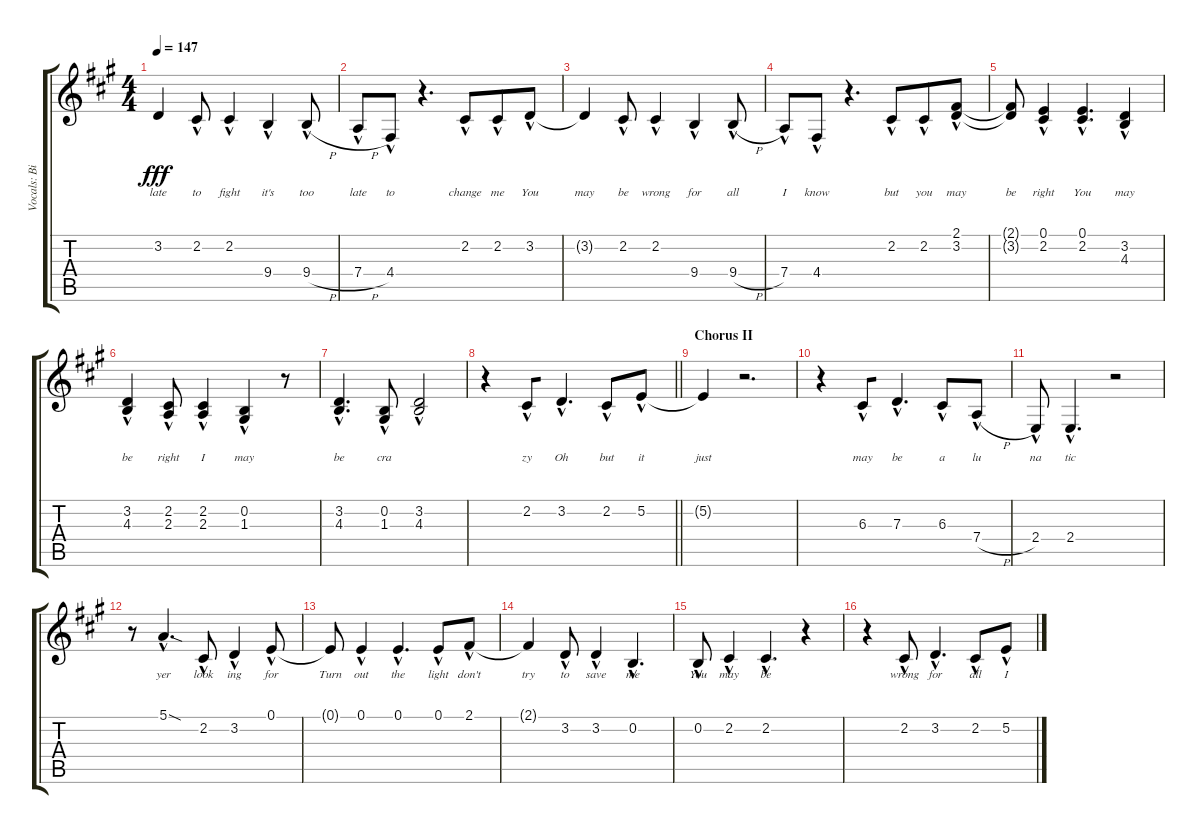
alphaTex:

\track ("Vocals: Billy" "Vocals: Bi") {instrument lead2sawtooth}
\staff {score tabs}
\tuning (E4 B3 G3 D3 A2 E2) {hide}
\ts (4 4)
\tempo 147
\clef g2
\ks a
3.2{t}.4{lyrics (0 "late") lyrics (1 "") lyrics (2 "") lyrics (3 "") lyrics (4 "") dy fff} 2.2{hac}.8{lyrics (0 "to") lyrics (1 "") lyrics (2 "") lyrics (3 "") lyrics (4 "")} 2.2{hac}.4{lyrics (0 "fight") lyrics (1 "") lyrics (2 "") lyrics (3 "") lyrics (4 "")} 9.4{hac}.4{lyrics (0 "it's") lyrics (1 "") lyrics (2 "") lyrics (3 "") lyrics (4 "")} 9.4{h hac}.8{lyrics (0 "too") lyrics (1 "") lyrics (2 "") lyrics (3 "") lyrics (4 "")} |
7.4{h hac}.8{lyrics (0 "late") lyrics (1 "") lyrics (2 "") lyrics (3 "") lyrics (4 "")} 4.4{hac}.8{lyrics (0 "to") lyrics (1 "") lyrics (2 "") lyrics (3 "") lyrics (4 "")} r.4{d} 2.2{hac}.8{lyrics (0 "change") lyrics (1 "") lyrics (2 "") lyrics (3 "") lyrics (4 "") beam merge} 2.2{hac}.8{lyrics (0 "me") lyrics (1 "") lyrics (2 "") lyrics (3 "") lyrics (4 "")} 3.2{hac}.8{lyrics (0 "You") lyrics (1 "") lyrics (2 "") lyrics (3 "") lyrics (4 "")} |
3.2{t}.4{lyrics (0 "may") lyrics (1 "") lyrics (2 "") lyrics (3 "") lyrics (4 "")} 2.2{hac}.8{lyrics (0 "be") lyrics (1 "") lyrics (2 "") lyrics (3 "") lyrics (4 "")} 2.2{hac}.4{lyrics (0 "wrong") lyrics (1 "") lyrics (2 "") lyrics (3 "") lyrics (4 "")} 9.4{hac}.4{lyrics (0 "for") lyrics (1 "") lyrics (2 "") lyrics (3 "") lyrics (4 "")} 9.4{h hac}.8{lyrics (0 "all") lyrics (1 "") lyrics (2 "") lyrics (3 "") lyrics (4 "")} |
7.4{hac}.8{lyrics (0 "I") lyrics (1 "") lyrics (2 "") lyrics (3 "") lyrics (4 "")} 4.4{hac}.8{lyrics (0 "know") lyrics (1 "") lyrics (2 "") lyrics (3 "") lyrics (4 "")} r.4{d} 2.2{hac}.8{lyrics (0 "but") lyrics (1 "") lyrics (2 "") lyrics (3 "") lyrics (4 "") beam merge} 2.2{hac}.8{lyrics (0 "you") lyrics (1 "") lyrics (2 "") lyrics (3 "") lyrics (4 "")} (2.1{hac} 3.2{hac}).8{lyrics (0 "may") lyrics (1 "") lyrics (2 "") lyrics (3 "") lyrics (4 "")} |
(2.1{t} 3.2{t}).8{lyrics (0 "be") lyrics (1 "") lyrics (2 "") lyrics (3 "") lyrics (4 "")} (0.1{hac} 2.2{hac}).4{lyrics (0 "right") lyrics (1 "") lyrics (2 "") lyrics (3 "") lyrics (4 "")} (0.1{hac} 2.2{hac}).4{d lyrics (0 "You") lyrics (1 "") lyrics (2 "") lyrics (3 "") lyrics (4 "")} (3.2{hac} 4.3{hac}).4{lyrics (0 "may") lyrics (1 "") lyrics (2 "") lyrics (3 "") lyrics (4 "")} |
(3.2{hac} 4.3{hac}).4{lyrics (0 "be") lyrics (1 "") lyrics (2 "") lyrics (3 "") lyrics (4 "")} (2.2{hac} 2.3{hac}).8{lyrics (0 "right") lyrics (1 "") lyrics (2 "") lyrics (3 "") lyrics (4 "")} (2.2{hac} 2.3{hac}).4{lyrics (0 "I") lyrics (1 "") lyrics (2 "") lyrics (3 "") lyrics (4 "")} (0.2{hac} 1.3{hac}).4{lyrics (0 "may") lyrics (1 "") lyrics (2 "") lyrics (3 "") lyrics (4 "")} r.8 |
(3.2{hac} 4.3{hac}).4{d lyrics (0 "be") lyrics (1 "") lyrics (2 "") lyrics (3 "") lyrics (4 "")} (0.2{hac} 1.3{hac}).8{lyrics (0 "cra") lyrics (1 "") lyrics (2 "") lyrics (3 "") lyrics (4 "")} (3.2{hac} 4.3{hac}).2{lyrics (0 "") lyrics (1 "") lyrics (2 "") lyrics (3 "") lyrics (4 "")} |
\barLineRight lightlight
r.4 2.2{hac}.8{lyrics (0 "zy") lyrics (1 "") lyrics (2 "") lyrics (3 "") lyrics (4 "") beam merge} 3.2{hac}.4{d lyrics (0 "Oh") lyrics (1 "") lyrics (2 "") lyrics (3 "") lyrics (4 "")} 2.2{hac}.8{lyrics (0 "but") lyrics (1 "") lyrics (2 "") lyrics (3 "") lyrics (4 "")} 5.2{hac}.8{lyrics (0 "it") lyrics (1 "") lyrics (2 "") lyrics (3 "") lyrics (4 "")} |
\section ("" "Chorus II")
5.2{t}.4{lyrics (0 "just") lyrics (1 "") lyrics (2 "") lyrics (3 "") lyrics (4 "")} r.2{d} |
r.4 6.3{hac}.8{lyrics (0 "may") lyrics (1 "") lyrics (2 "") lyrics (3 "") lyrics (4 "") beam merge} 7.3{hac}.4{d lyrics (0 "be") lyrics (1 "") lyrics (2 "") lyrics (3 "") lyrics (4 "")} 6.3{hac}.8{lyrics (0 "a") lyrics (1 "") lyrics (2 "") lyrics (3 "") lyrics (4 "")} 7.4{h hac}.8{lyrics (0 "lu") lyrics (1 "") lyrics (2 "") lyrics (3 "") lyrics (4 "")} |
2.4{hac}.8{lyrics (0 "na") lyrics (1 "") lyrics (2 "") lyrics (3 "") lyrics (4 "")} 2.4{hac}.4{d lyrics (0 "tic") lyrics (1 "") lyrics (2 "") lyrics (3 "") lyrics (4 "")} r.2 |
r.8 5.1{sod hac}.4{d lyrics (0 "yer") lyrics (1 "") lyrics (2 "") lyrics (3 "") lyrics (4 "")} 2.2{hac}.8{lyrics (0 "look") lyrics (1 "") lyrics (2 "") lyrics (3 "") lyrics (4 "")} 3.2{hac}.4{lyrics (0 "ing") lyrics (1 "") lyrics (2 "") lyrics (3 "") lyrics (4 "")} 0.1{hac}.8{lyrics (0 "for") lyrics (1 "") lyrics (2 "") lyrics (3 "") lyrics (4 "")} |
0.1{t}.8{lyrics (0 "Turn") lyrics (1 "") lyrics (2 "") lyrics (3 "") lyrics (4 "")} 0.1{hac}.4{lyrics (0 "out") lyrics (1 "") lyrics (2 "") lyrics (3 "") lyrics (4 "")} 0.1{hac}.4{d lyrics (0 "the") lyrics (1 "") lyrics (2 "") lyrics (3 "") lyrics (4 "")} 0.1{hac}.8{lyrics (0 "light") lyrics (1 "") lyrics (2 "") lyrics (3 "") lyrics (4 "")} 2.1{hac}.8{lyrics (0 "don't") lyrics (1 "") lyrics (2 "") lyrics (3 "") lyrics (4 "")} |
2.1{t}.4{lyrics (0 "try") lyrics (1 "") lyrics (2 "") lyrics (3 "") lyrics (4 "")} 3.2{hac}.8{lyrics (0 "to") lyrics (1 "") lyrics (2 "") lyrics (3 "") lyrics (4 "")} 3.2{hac}.4{lyrics (0 "save") lyrics (1 "") lyrics (2 "") lyrics (3 "") lyrics (4 "")} 0.2{hac}.4{d lyrics (0 "me") lyrics (1 "") lyrics (2 "") lyrics (3 "") lyrics (4 "")} |
0.2{hac}.8{lyrics (0 "You") lyrics (1 "") lyrics (2 "") lyrics (3 "") lyrics (4 "")} 2.2{hac}.4{lyrics (0 "may") lyrics (1 "") lyrics (2 "") lyrics (3 "") lyrics (4 "")} 2.2{hac}.4{d lyrics (0 "be") lyrics (1 "") lyrics (2 "") lyrics (3 "") lyrics (4 "")} r.4 |
r.4 2.2{hac}.8{lyrics (0 "wrong") lyrics (1 "") lyrics (2 "") lyrics (3 "") lyrics (4 "")} 3.2{hac}.4{d lyrics (0 "for") lyrics (1 "") lyrics (2 "") lyrics (3 "") lyrics (4 "")} 2.2{hac}.8{lyrics (0 "all") lyrics (1 "") lyrics (2 "") lyrics (3 "") lyrics (4 "")} 5.2{hac}.8{lyrics (0 "I") lyrics (1 "") lyrics (2 "") lyrics (3 "") lyrics (4 "")}
